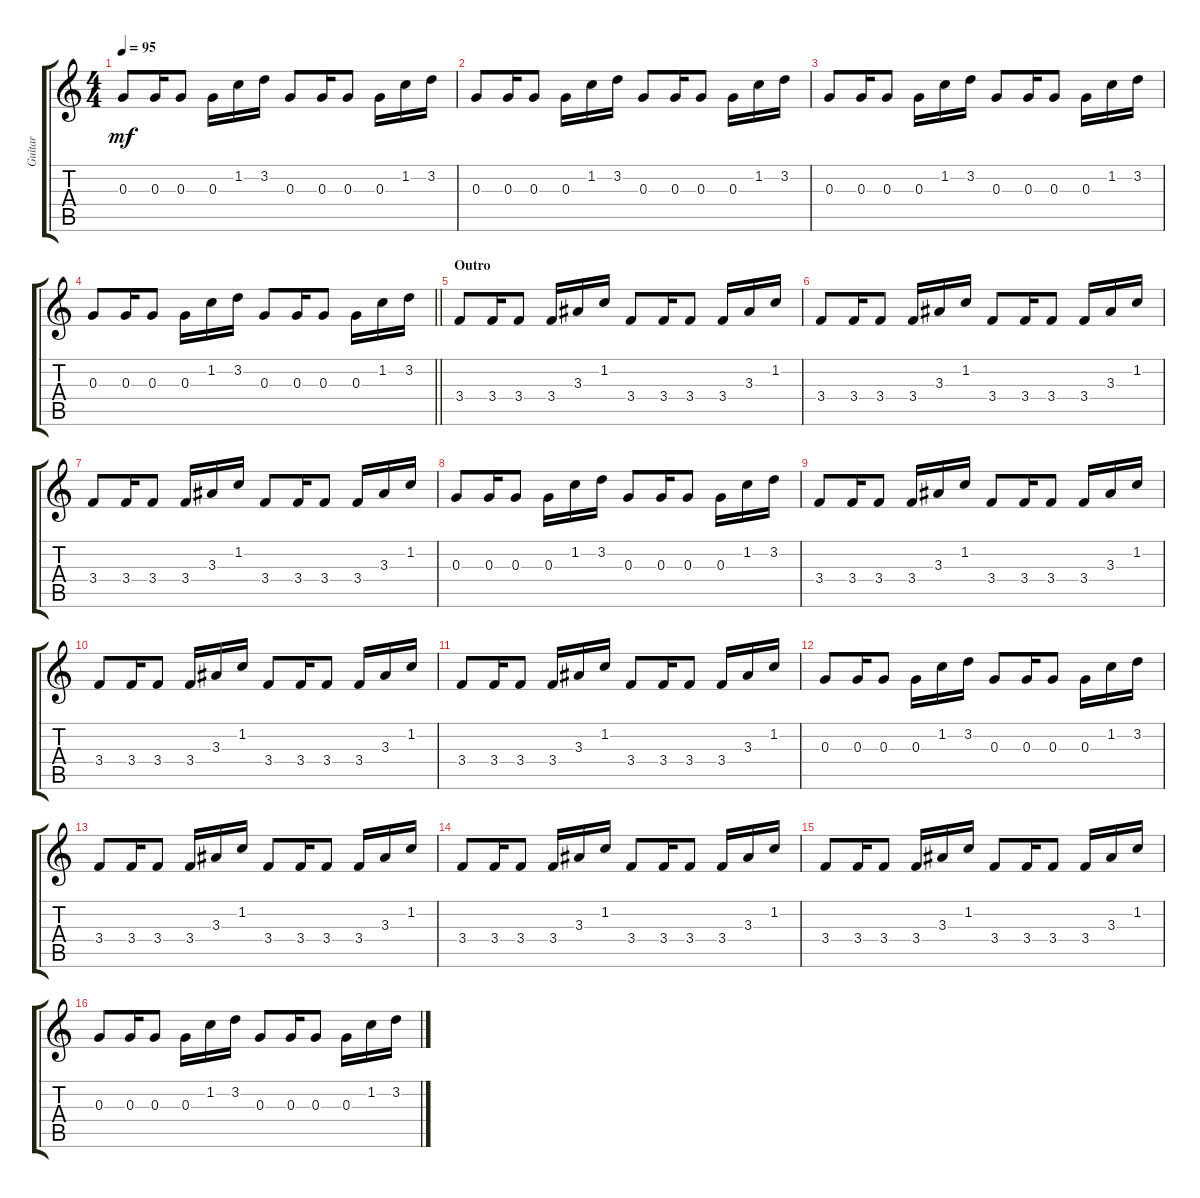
\track ("Guitar" "Guitar") {instrument acousticguitarsteel}
\staff {score tabs}
\tuning (E4 B3 G3 D3 A2 E2) {hide}
\ts (4 4)
\tempo 95
\clef g2
\ks c
0.3.8{dy mf} 0.3.16 0.3.8 0.3.16 1.2.16 3.2.16 0.3.8 0.3.16 0.3.8 0.3.16 1.2.16 3.2.16 |
0.3.8 0.3.16 0.3.8 0.3.16 1.2.16 3.2.16 0.3.8 0.3.16 0.3.8 0.3.16 1.2.16 3.2.16 |
0.3.8 0.3.16 0.3.8 0.3.16 1.2.16 3.2.16 0.3.8 0.3.16 0.3.8 0.3.16 1.2.16 3.2.16 |
\barLineRight lightlight
0.3.8 0.3.16 0.3.8 0.3.16 1.2.16 3.2.16 0.3.8 0.3.16 0.3.8 0.3.16 1.2.16 3.2.16 |
\section ("" "Outro")
3.4.8 3.4.16 3.4.8 3.4.16 3.3.16 1.2.16 3.4.8 3.4.16 3.4.8 3.4.16 3.3.16 1.2.16 |
3.4.8 3.4.16 3.4.8 3.4.16 3.3.16 1.2.16 3.4.8 3.4.16 3.4.8 3.4.16 3.3.16 1.2.16 |
3.4.8 3.4.16 3.4.8 3.4.16 3.3.16 1.2.16 3.4.8 3.4.16 3.4.8 3.4.16 3.3.16 1.2.16 |
0.3.8 0.3.16 0.3.8 0.3.16 1.2.16 3.2.16 0.3.8 0.3.16 0.3.8 0.3.16 1.2.16 3.2.16 |
3.4.8 3.4.16 3.4.8 3.4.16 3.3.16 1.2.16 3.4.8 3.4.16 3.4.8 3.4.16 3.3.16 1.2.16 |
3.4.8 3.4.16 3.4.8 3.4.16 3.3.16 1.2.16 3.4.8 3.4.16 3.4.8 3.4.16 3.3.16 1.2.16 |
3.4.8 3.4.16 3.4.8 3.4.16 3.3.16 1.2.16 3.4.8 3.4.16 3.4.8 3.4.16 3.3.16 1.2.16 |
0.3.8 0.3.16 0.3.8 0.3.16 1.2.16 3.2.16 0.3.8 0.3.16 0.3.8 0.3.16 1.2.16 3.2.16 |
3.4.8 3.4.16 3.4.8 3.4.16 3.3.16 1.2.16 3.4.8 3.4.16 3.4.8 3.4.16 3.3.16 1.2.16 |
3.4.8 3.4.16 3.4.8 3.4.16 3.3.16 1.2.16 3.4.8 3.4.16 3.4.8 3.4.16 3.3.16 1.2.16 |
3.4.8 3.4.16 3.4.8 3.4.16 3.3.16 1.2.16 3.4.8 3.4.16 3.4.8 3.4.16 3.3.16 1.2.16 |
0.3.8 0.3.16 0.3.8 0.3.16 1.2.16 3.2.16 0.3.8 0.3.16 0.3.8 0.3.16 1.2.16 3.2.16
